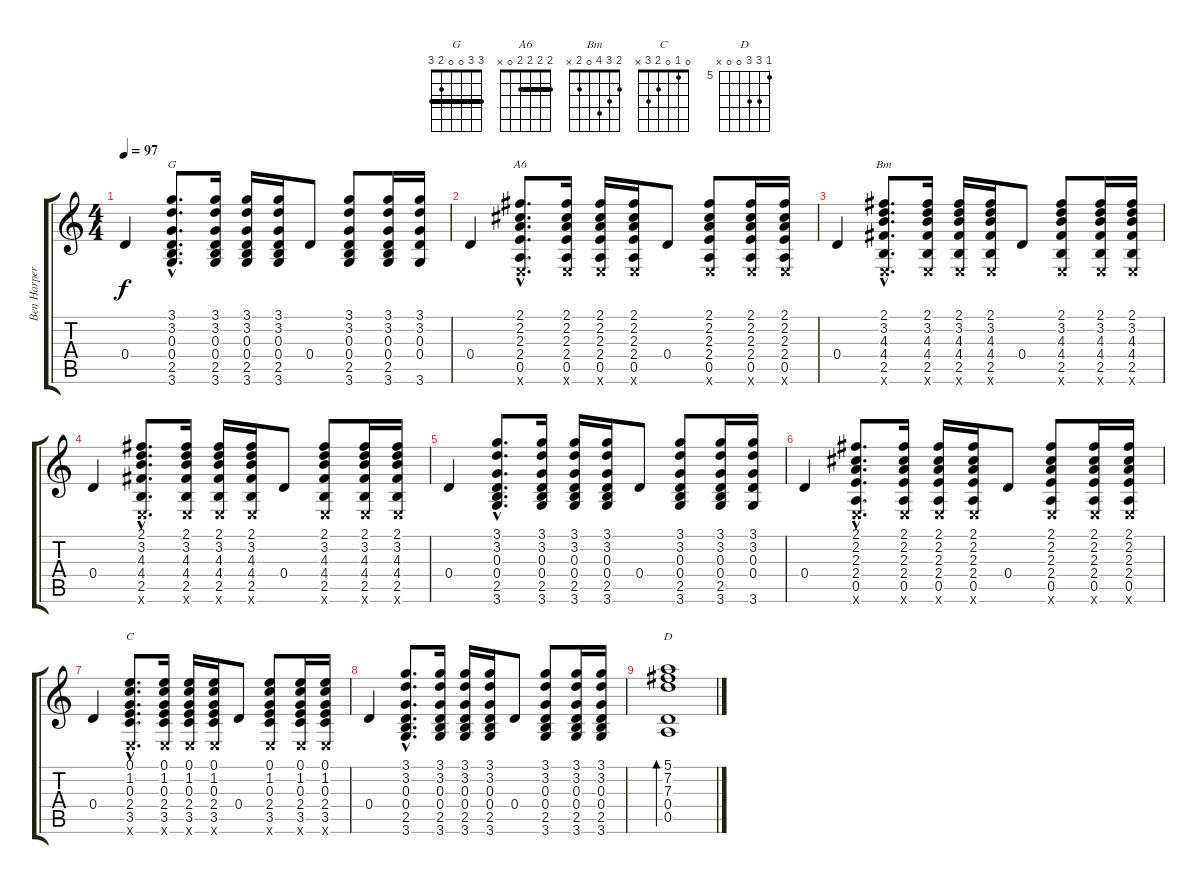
\track ("Ben Harper" "Ben Harper") {instrument acousticguitarsteel}
\staff {score tabs}
\tuning (E4 B3 G3 D3 A2 E2) {hide}
\chord ("G" 3 3 0 0 2 3) {barre 3}
\chord ("A6" 2 2 2 2 0 x) {barre 2}
\chord ("Bm" 2 3 4 0 2 x)
\chord ("C" 0 1 0 2 3 x)
\chord ("D" 5 7 7 0 0 x) {firstfret 5}
\ts (4 4)
\tempo 97
\clef g2
\ks c
0.4.4{dy f} (3.1{hac} 3.2{hac} 0.3{hac} 0.4{hac} 2.5{hac} 3.6{hac}).8{d ch "G"} (3.1 3.2 0.3 0.4 2.5 3.6).16 (3.1 3.2 0.3 0.4 2.5 3.6).16 (3.1 3.2 0.3 0.4 2.5 3.6).16 0.4.8 (3.1 3.2 0.3 0.4 2.5 3.6).8 (3.1 3.2 0.3 0.4 2.5 3.6).16 (3.1 3.2 0.3 0.4 3.6).16 |
0.4.4 (2.1{hac} 2.2{hac} 2.3{hac} 2.4{hac} 0.5{hac} 0.6{hac x}).8{d ch "A6"} (2.1 2.2 2.3 2.4 0.5 0.6{x}).16 (2.1 2.2 2.3 2.4 0.5 0.6{x}).16 (2.1 2.2 2.3 2.4 0.5 0.6{x}).16 0.4.8 (2.1 2.2 2.3 2.4 0.5 0.6{x}).8 (2.1 2.2 2.3 2.4 0.5 0.6{x}).16 (2.1 2.2 2.3 2.4 0.5 0.6{x}).16 |
0.4.4 (2.1{hac} 3.2{hac} 4.3{hac} 4.4{hac} 2.5{hac} 0.6{hac x}).8{d ch "Bm"} (2.1 3.2 4.3 4.4 2.5 0.6{x}).16 (2.1 3.2 4.3 4.4 2.5 0.6{x}).16 (2.1 3.2 4.3 4.4 2.5 0.6{x}).16 0.4.8 (2.1 3.2 4.3 4.4 2.5 0.6{x}).8 (2.1 3.2 4.3 4.4 2.5 0.6{x}).16 (2.1 3.2 4.3 4.4 2.5 0.6{x}).16 |
0.4.4 (2.1{hac} 3.2{hac} 4.3{hac} 4.4{hac} 2.5{hac} 0.6{hac x}).8{d} (2.1 3.2 4.3 4.4 2.5 0.6{x}).16 (2.1 3.2 4.3 4.4 2.5 0.6{x}).16 (2.1 3.2 4.3 4.4 2.5 0.6{x}).16 0.4.8 (2.1 3.2 4.3 4.4 2.5 0.6{x}).8 (2.1 3.2 4.3 4.4 2.5 0.6{x}).16 (2.1 3.2 4.3 4.4 2.5 0.6{x}).16 |
0.4.4 (3.1{hac} 3.2{hac} 0.3{hac} 0.4{hac} 2.5{hac} 3.6{hac}).8{d} (3.1 3.2 0.3 0.4 2.5 3.6).16 (3.1 3.2 0.3 0.4 2.5 3.6).16 (3.1 3.2 0.3 0.4 2.5 3.6).16 0.4.8 (3.1 3.2 0.3 0.4 2.5 3.6).8 (3.1 3.2 0.3 0.4 2.5 3.6).16 (3.1 3.2 0.3 0.4 3.6).16 |
0.4.4 (2.1{hac} 2.2{hac} 2.3{hac} 2.4{hac} 0.5{hac} 0.6{hac x}).8{d} (2.1 2.2 2.3 2.4 0.5 0.6{x}).16 (2.1 2.2 2.3 2.4 0.5 0.6{x}).16 (2.1 2.2 2.3 2.4 0.5 0.6{x}).16 0.4.8 (2.1 2.2 2.3 2.4 0.5 0.6{x}).8 (2.1 2.2 2.3 2.4 0.5 0.6{x}).16 (2.1 2.2 2.3 2.4 0.5 0.6{x}).16 |
0.4.4 (0.1{hac} 1.2{hac} 0.3{hac} 2.4{hac} 3.5{hac} 0.6{hac x}).8{d ch "C"} (0.1 1.2 0.3 2.4 3.5 0.6{x}).16 (0.1 1.2 0.3 2.4 3.5 0.6{x}).16 (0.1 1.2 0.3 2.4 3.5 0.6{x}).16 0.4.8 (0.1 1.2 0.3 2.4 3.5 0.6{x}).8 (0.1 1.2 0.3 2.4 3.5 0.6{x}).16 (0.1 1.2 0.3 2.4 3.5 0.6{x}).16 |
0.4.4 (3.1{hac} 3.2{hac} 0.3{hac} 0.4{hac} 2.5{hac} 3.6{hac}).8{d} (3.1 3.2 0.3 0.4 2.5 3.6).16 (3.1 3.2 0.3 0.4 2.5 3.6).16 (3.1 3.2 0.3 0.4 2.5 3.6).16 0.4.8 (3.1 3.2 0.3 0.4 2.5 3.6).8 (3.1 3.2 0.3 0.4 2.5 3.6).16 (3.1 3.2 0.3 0.4 2.5 3.6).16 |
(5.1 7.2 7.3 0.4 0.5).1{bd 480 ch "D"}
